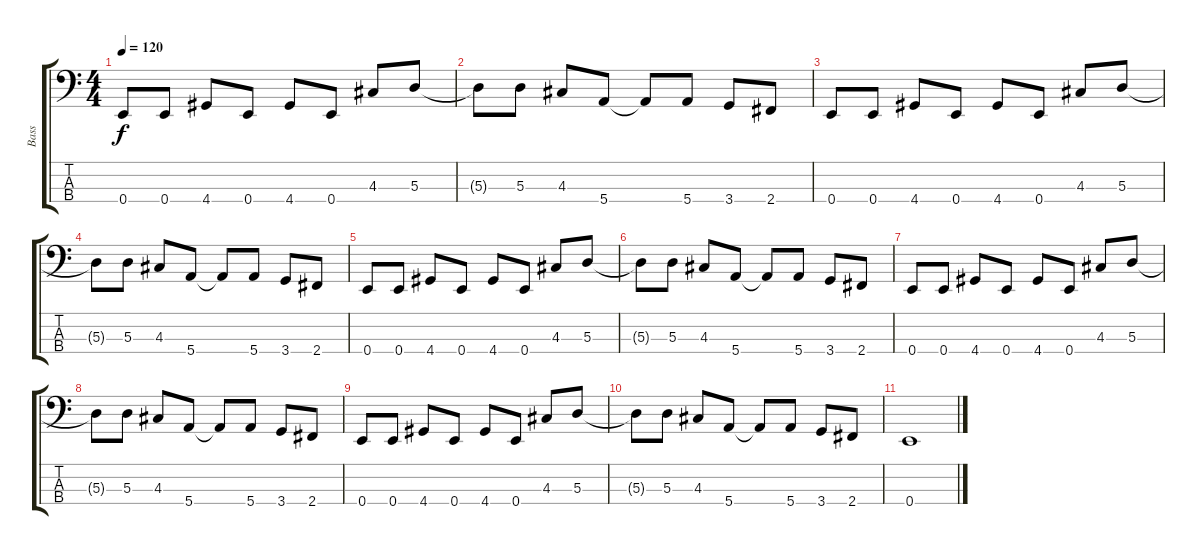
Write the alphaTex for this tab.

\track ("Bass" "Bass") {instrument electricbassfinger}
\staff {score tabs}
\tuning (G2 D2 A1 E1) {hide}
\ts (4 4)
\tempo 120
\clef f4
\ks c
0.4.8{dy f} 0.4.8 4.4.8 0.4.8 4.4.8 0.4.8 4.3.8 5.3.8 |
5.3{t}.8 5.3.8 4.3.8 5.4.8 5.4{t}.8 5.4.8 3.4.8 2.4.8 |
0.4.8 0.4.8 4.4.8 0.4.8 4.4.8 0.4.8 4.3.8 5.3.8 |
5.3{t}.8 5.3.8 4.3.8 5.4.8 5.4{t}.8 5.4.8 3.4.8 2.4.8 |
0.4.8 0.4.8 4.4.8 0.4.8 4.4.8 0.4.8 4.3.8 5.3.8 |
5.3{t}.8 5.3.8 4.3.8 5.4.8 5.4{t}.8 5.4.8 3.4.8 2.4.8 |
0.4.8 0.4.8 4.4.8 0.4.8 4.4.8 0.4.8 4.3.8 5.3.8 |
5.3{t}.8 5.3.8 4.3.8 5.4.8 5.4{t}.8 5.4.8 3.4.8 2.4.8 |
0.4.8 0.4.8 4.4.8 0.4.8 4.4.8 0.4.8 4.3.8 5.3.8 |
5.3{t}.8 5.3.8 4.3.8 5.4.8 5.4{t}.8 5.4.8 3.4.8 2.4.8 |
0.4.1
